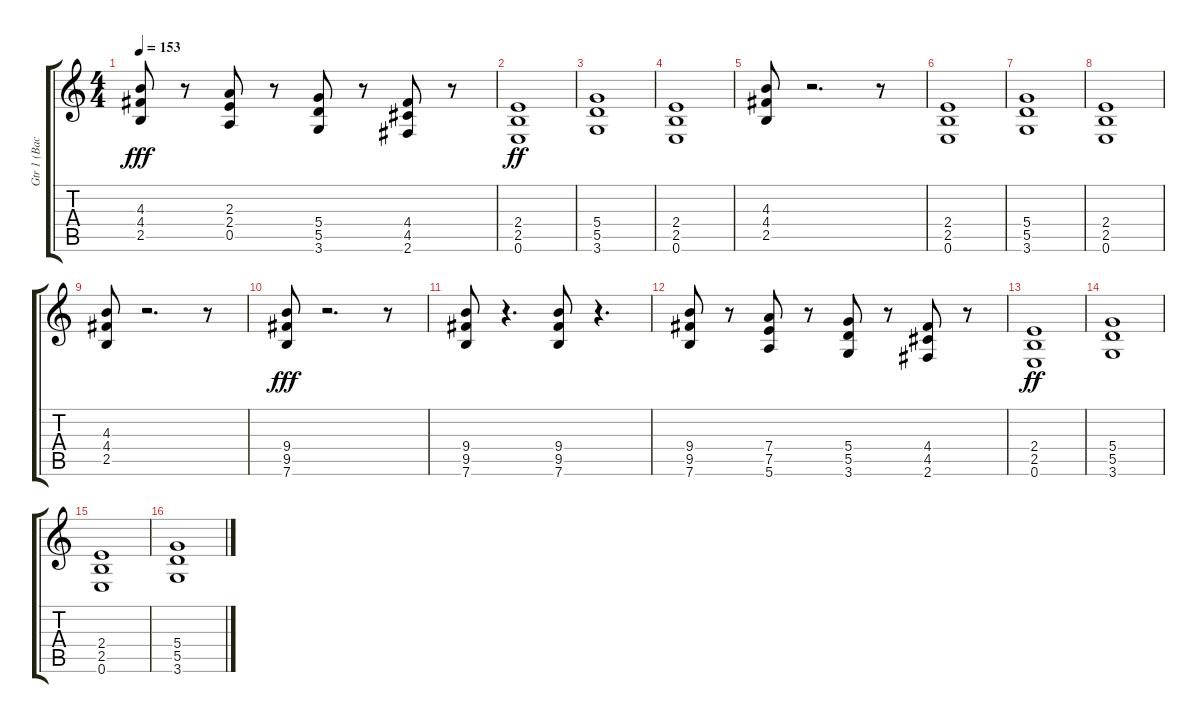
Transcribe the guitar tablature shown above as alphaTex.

\track ("Gtr 1 (Back)" "Gtr 1 (Bac") {instrument distortionguitar}
\staff {score tabs}
\tuning (E4 B3 G3 D3 A2 E2) {hide}
\ts (4 4)
\tempo 153
\clef g2
\ks c
(4.3 4.4 2.5).8{dy fff} r.8 (2.3 2.4 0.5).8 r.8 (5.4 5.5 3.6).8 r.8 (4.4 4.5 2.6).8 r.8 |
(2.4 2.5 0.6).1{dy ff} |
(5.4 5.5 3.6).1 |
(2.4 2.5 0.6).1 |
(4.3 4.4 2.5).8 r.2{d} r.8 |
(2.4 2.5 0.6).1 |
(5.4 5.5 3.6).1 |
(2.4 2.5 0.6).1 |
(4.3 4.4 2.5).8 r.2{d} r.8 |
(9.4 9.5 7.6).8{dy fff} r.2{d} r.8 |
(9.4 9.5 7.6).8 r.4{d} (9.4 9.5 7.6).8 r.4{d} |
(9.4 9.5 7.6).8 r.8 (7.4 7.5 5.6).8 r.8 (5.4 5.5 3.6).8 r.8 (4.4 4.5 2.6).8 r.8 |
(2.4 2.5 0.6).1{dy ff} |
(5.4 5.5 3.6).1 |
(2.4 2.5 0.6).1 |
(5.4 5.5 3.6).1
